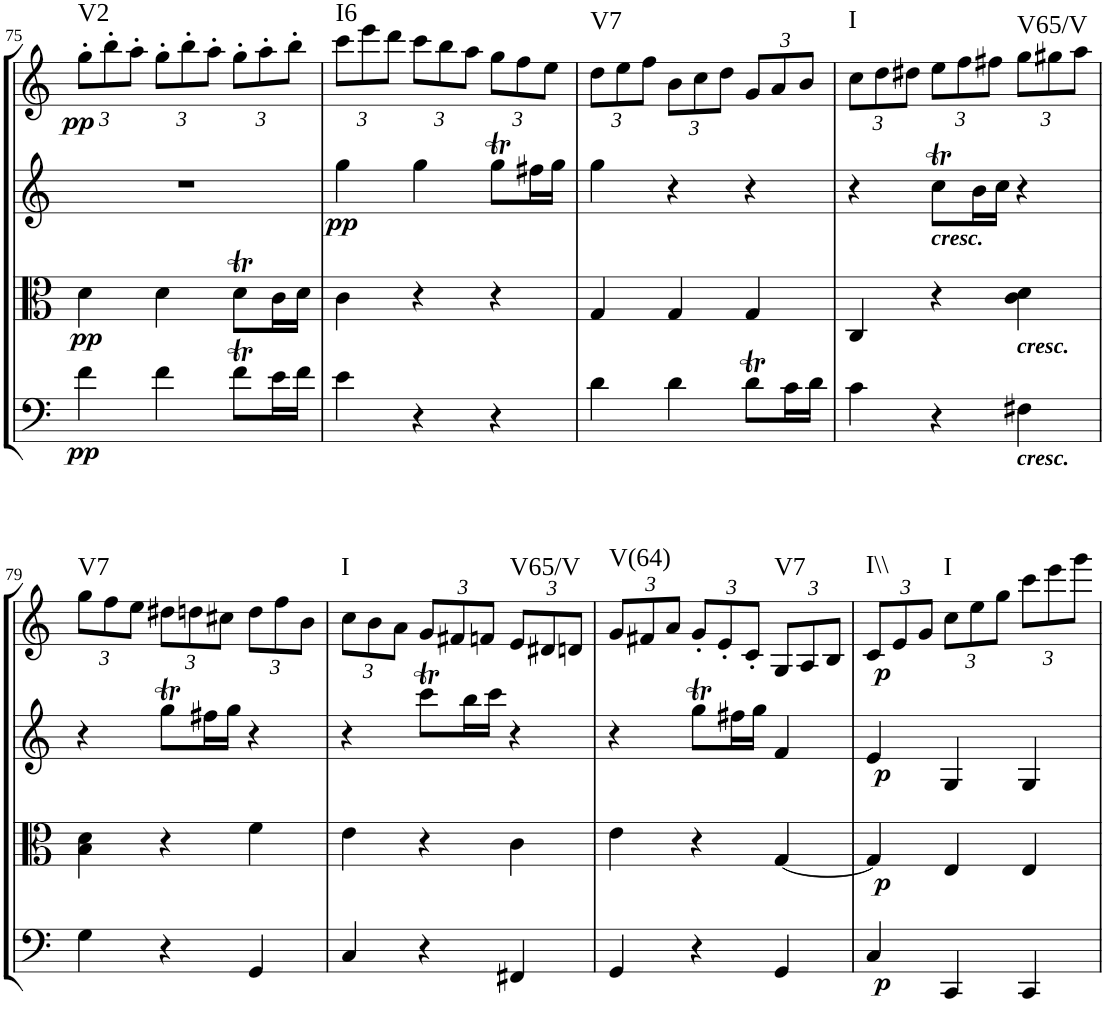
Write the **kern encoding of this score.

**kern	**dynam	**kern	**dynam	**kern	**dynam	**kern	**dynam	**harte
*part4	*part4	*part3	*part3	*part2	*part2	*part1	*part1	*part1
*staff4	*staff4	*staff3	*staff3	*staff2	*staff2	*staff1	*staff1	*
*I"Cello	*	*I"Viola	*	*I"2nd Violin	*	*I"1st Violin	*	*
*	*	*I'Vla	*	*I'Vln	*	*I'Vln	*	*
!!LO:PB:g=z
*clefF4	*	*clefC3	*	*clefG2	*	*clefG2	*	*
*k[]	*	*k[]	*	*k[]	*	*k[]	*	*
*C:	*	*C:	*	*C:	*	*C:	*	*
*M3/4	*	*M3/4	*	*M3/4	*	*M3/4	*	*
*	*	*	*	*	*	*Xbrackettup	*	*
=75	=75	=75	=75	=75	=75	=75	=75	=75
!	!LO:DY:b	!	!LO:DY:b	!	!	!	!LO:DY:b	!LO:H:kt=V2
4f\	pp	4d\	pp	2.r	.	12gg'\L	pp	N
.	.	.	.	.	.	12bb'\	.	.
.	.	.	.	.	.	12aa'\J	.	.
4f\	.	4d\	.	.	.	12gg'\L	.	.
.	.	.	.	.	.	12bb'\	.	.
.	.	.	.	.	.	12aa'\J	.	.
8fT\L	.	8dT\L	.	.	.	12gg'\L	.	.
.	.	.	.	.	.	12aa'\	.	.
16e\L	.	16c\L	.	.	.	.	.	.
.	.	.	.	.	.	12bb'\J	.	.
16f\JJ	.	16d\JJ	.	.	.	.	.	.
=76	=76	=76	=76	=76	=76	=76	=76	=76
!	!	!	!	!	!LO:DY:b	!	!	!LO:H:kt=I6
4e\	.	4c\	.	4gg\	pp	12ccc\L	.	N
.	.	.	.	.	.	12eee\	.	.
.	.	.	.	.	.	12ddd\J	.	.
4r	.	4r	.	4gg\	.	12ccc\L	.	.
.	.	.	.	.	.	12bb\	.	.
.	.	.	.	.	.	12aa\J	.	.
4r	.	4r	.	8ggT\L	.	12gg\L	.	.
.	.	.	.	.	.	12ff\	.	.
.	.	.	.	16ff#X\L	.	.	.	.
.	.	.	.	.	.	12ee\J	.	.
.	.	.	.	16gg\JJ	.	.	.	.
=77	=77	=77	=77	=77	=77	=77	=77	=77
!	!	!	!	!	!	!	!	!LO:H:kt=V7
4d\	.	4G/	.	4gg\	.	12dd\L	.	N
.	.	.	.	.	.	12ee\	.	.
.	.	.	.	.	.	12ff\J	.	.
4d\	.	4G/	.	4r	.	12b\L	.	.
.	.	.	.	.	.	12cc\	.	.
.	.	.	.	.	.	12dd\J	.	.
8dT\L	.	4G/	.	4r	.	12g/L	.	.
.	.	.	.	.	.	12a/	.	.
16c\L	.	.	.	.	.	.	.	.
.	.	.	.	.	.	12b/J	.	.
16d\JJ	.	.	.	.	.	.	.	.
=78	=78	=78	=78	=78	=78	=78	=78	=78
!	!	!	!	!	!	!	!	!LO:H:kt=I
4c\	.	4C/	.	4r	.	12cc\L	.	N
.	.	.	.	.	.	12dd\	.	.
.	.	.	.	.	.	12dd#X\J	.	.
!	!	!LO:TX:a:Bi:t=cresc.	!	!	!	!	!	!
4r	.	4r	.	8ccT\L	.	12ee\L	.	.
.	.	.	.	.	.	12ff\	.	.
.	.	.	.	16b\L	.	.	.	.
.	.	.	.	.	.	12ff#X\J	.	.
.	.	.	.	16cc\JJ	.	.	.	.
!	!	!LO:TX:b:Bi:t=cresc.	!	!	!	!	!	!
!LO:TX:b:Bi:t=cresc.	!	!	!	!	!	!	!	!LO:H:kt=V65/V
4F#X\	.	4c\ 4d\	.	4r	.	12gg\L	.	N
.	.	.	.	.	.	12gg#X\	.	.
.	.	.	.	.	.	12aa\J	.	.
!!LO:LB:g=z
=79	=79	=79	=79	=79	=79	=79	=79	=79
!	!	!	!	!	!	!	!	!LO:H:kt=V7
4G\	.	4B\ 4d\	.	4r	.	12gg\L	.	N
.	.	.	.	.	.	12ff\	.	.
.	.	.	.	.	.	12ee\J	.	.
4r	.	4r	.	8ggT\L	.	12dd#X\L	.	.
.	.	.	.	.	.	12ddn\	.	.
.	.	.	.	16ff#X\L	.	.	.	.
.	.	.	.	.	.	12cc#X\J	.	.
.	.	.	.	16gg\JJ	.	.	.	.
4GG/	.	4f\	.	4r	.	12dd\L	.	.
.	.	.	.	.	.	12ff\	.	.
.	.	.	.	.	.	12b\J	.	.
=80	=80	=80	=80	=80	=80	=80	=80	=80
!	!	!	!	!	!	!	!	!LO:H:kt=I
4C/	.	4e\	.	4r	.	12cc\L	.	N
.	.	.	.	.	.	12b\	.	.
.	.	.	.	.	.	12a\J	.	.
4r	.	4r	.	8cccT\L	.	12g/L	.	.
.	.	.	.	.	.	12f#X/	.	.
.	.	.	.	16bb\L	.	.	.	.
.	.	.	.	.	.	12fn/J	.	.
.	.	.	.	16ccc\JJ	.	.	.	.
!	!	!	!	!	!	!	!	!LO:H:kt=V65/V
4FF#X/	.	4c\	.	4r	.	12e/L	.	N
.	.	.	.	.	.	12d#X/	.	.
.	.	.	.	.	.	12dn/J	.	.
=81	=81	=81	=81	=81	=81	=81	=81	=81
!	!	!	!	!	!	!	!	!LO:H:kt=V(64)
4GG/	.	4e\	.	4r	.	12g/L	.	N
.	.	.	.	.	.	12f#X/	.	.
.	.	.	.	.	.	12a/J	.	.
4r	.	4r	.	8ggT\L	.	12g'/L	.	.
.	.	.	.	.	.	12e'/	.	.
.	.	.	.	16ff#X\L	.	.	.	.
.	.	.	.	.	.	12c'/J	.	.
.	.	.	.	16gg\JJ	.	.	.	.
!	!	!	!	!	!	!	!	!LO:H:kt=V7
4GG/	.	[4G/	.	4f/	.	12G/L	.	N
.	.	.	.	.	.	12A/	.	.
.	.	.	.	.	.	12B/J	.	.
=82	=82	=82	=82	=82	=82	=82	=82	=82
!	!LO:DY:b	!	!LO:DY:b	!	!LO:DY:b	!	!LO:DY:b	!LO:H:kt=I\\
4C/	p	4G/]	p	4e/	p	12c/L	p	N
.	.	.	.	.	.	12e/	.	.
.	.	.	.	.	.	12g/J	.	.
!	!	!	!	!	!	!	!	!LO:H:kt=I
4CC/	.	4E/	.	4G/	.	12cc\L	.	N
.	.	.	.	.	.	12ee\	.	.
.	.	.	.	.	.	12gg\J	.	.
4CC/	.	4E/	.	4G/	.	12ccc\L	.	.
.	.	.	.	.	.	12eee\	.	.
.	.	.	.	.	.	12ggg\J	.	.
=	=	=	=	=	=	=	=	=
*-	*-	*-	*-	*-	*-	*-	*-	*-
